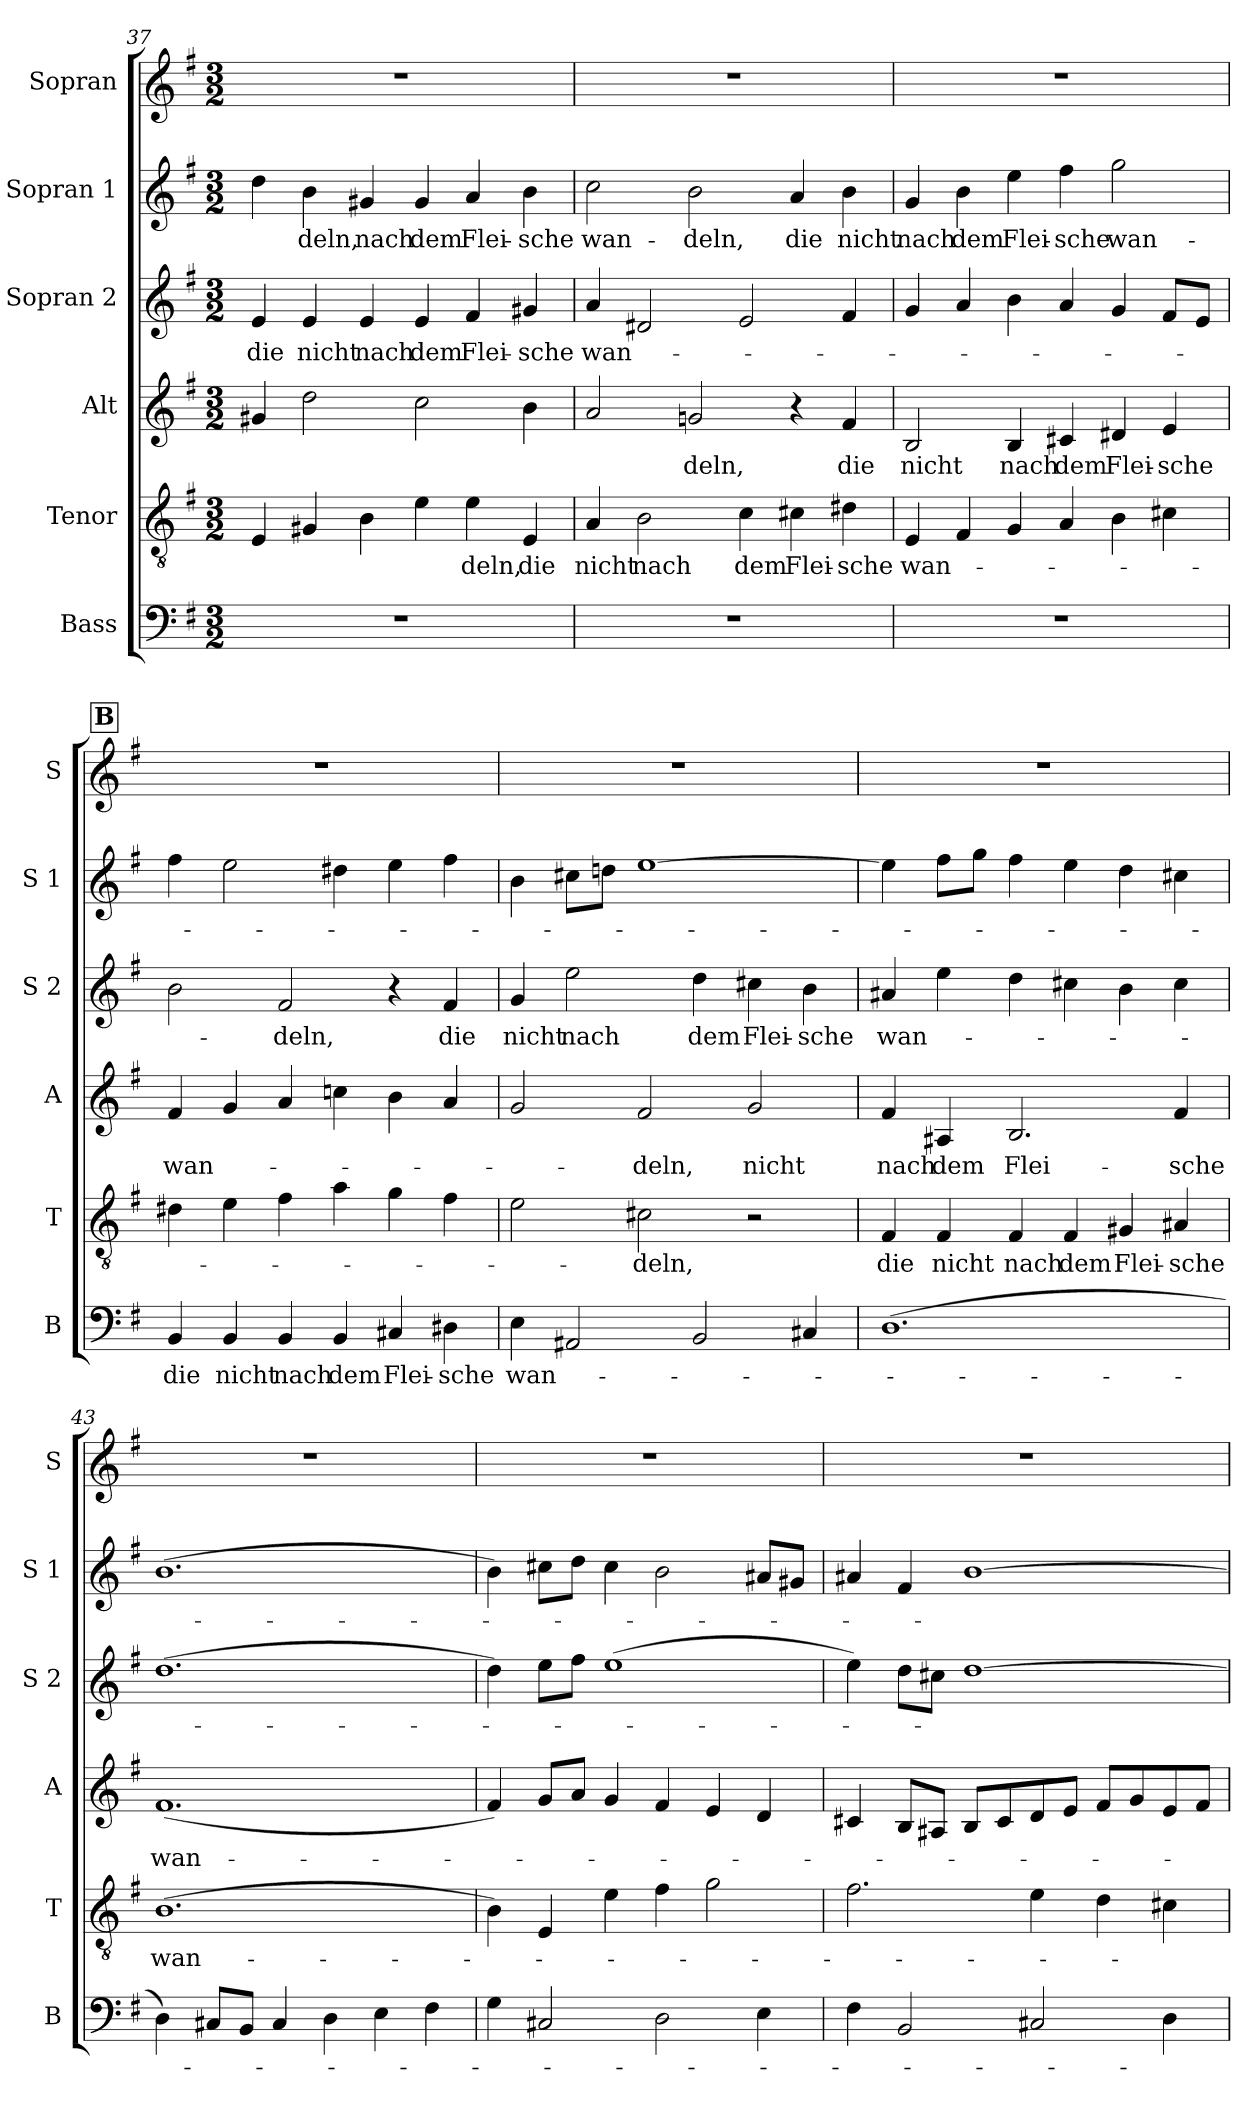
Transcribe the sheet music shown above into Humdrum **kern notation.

**kern	**text	**kern	**text	**kern	**text	**kern	**text	**kern	**text	**kern
*part6	*part6	*part5	*part5	*part4	*part4	*part3	*part3	*part2	*part2	*part1
*staff6	*staff6	*staff5	*staff5	*staff4	*staff4	*staff3	*staff3	*staff2	*staff2	*staff1
*I"Bass	*	*I"Tenor	*	*I"Alt	*	*I"Sopran 2	*	*I"Sopran 1	*	*I"Sopran
*I'B	*	*I'T	*	*I'A	*	*I'S 2	*	*I'S 1	*	*I'S
!!LO:LB:g=z
*clefF4	*	*clefGv2	*	*clefG2	*	*clefG2	*	*clefG2	*	*clefG2
*k[f#]	*	*k[f#]	*	*k[f#]	*	*k[f#]	*	*k[f#]	*	*k[f#]
*e:	*	*e:	*	*e:	*	*e:	*	*e:	*	*e:
*M3/2	*	*M3/2	*	*M3/2	*	*M3/2	*	*M3/2	*	*M3/2
=37	=37	=37	=37	=37	=37	=37	=37	=37	=37	=37
1.r	.	4E/	.	4g#X/	.	4e/	die	4dd\	.	1.r
.	.	4G#X/	.	2dd\	.	4e/	nicht	4b\	-deln,	.
.	.	4B\	.	.	.	4e/	nach	4g#X/	nach	.
.	.	4e\	.	2cc\	.	4e/	dem	4g#/	dem	.
.	.	4e\	-deln,	.	.	4f#/	Flei-	4a/	Flei-	.
.	.	4E/	die	4b\	.	4g#X/	-sche	4b\	-sche	.
=38	=38	=38	=38	=38	=38	=38	=38	=38	=38	=38
1.r	.	4A/	nicht	2a/	.	4a/	wan-	2cc\	wan-	1.r
.	.	2B\	nach	.	.	2d#X/	.	.	.	.
.	.	.	.	2gn/	-deln,	.	.	2b\	-deln,	.
.	.	4c\	dem	.	.	2e/	.	.	.	.
.	.	4c#X\	Flei-	4r	.	.	.	4a/	die	.
.	.	4d#X\	-sche	4f#/	die	4f#/	.	4b\	nicht	.
=39	=39	=39	=39	=39	=39	=39	=39	=39	=39	=39
1.r	.	4E/	wan-	2B/	nicht	4g/	.	4g/	nach	1.r
.	.	4F#/	.	.	.	4a/	.	4b\	dem	.
.	.	4G/	.	4B/	nach	4b\	.	4ee\	Flei-	.
.	.	4A/	.	4c#X/	dem	4a/	.	4ff#\	-sche	.
.	.	4B\	.	4d#X/	Flei-	4g/	.	2gg\	wan-	.
.	.	4c#X\	.	4e/	-sche	8f#/L	.	.	.	.
.	.	.	.	.	.	8e/J	.	.	.	.
!!LO:PB:g=z
!!LO:REH:place=s1:b:B:fs=14:t=B
=40	=40	=40	=40	=40	=40	=40	=40	=40	=40	=40
4BB/	die	4d#X\	.	4f#/	wan-	2b\	.	4ff#\	.	1.r
4BB/	nicht	4e\	.	4g/	.	.	.	2ee\	.	.
4BB/	nach	4f#\	.	4a/	.	2f#/	-deln,	.	.	.
4BB/	dem	4a\	.	4ccn\	.	.	.	4dd#X\	.	.
4C#X/	Flei-	4g\	.	4b\	.	4r	.	4ee\	.	.
4D#X\	-sche	4f#\	.	4a/	.	4f#/	die	4ff#\	.	.
=41	=41	=41	=41	=41	=41	=41	=41	=41	=41	=41
4E\	wan-	2e\	.	2g/	.	4g/	nicht	4b\	.	1.r
2AA#X/	.	.	.	.	.	2ee\	nach	8cc#X\L	.	.
.	.	.	.	.	.	.	.	8ddn\J	.	.
.	.	2c#X\	-deln,	2f#/	-deln,	.	.	[1ee	.	.
2BB/	.	.	.	.	.	4dd\	dem	.	.	.
.	.	2r	.	2g/	nicht	4cc#X\	Flei-	.	.	.
4C#X/	.	.	.	.	.	4b\	-sche	.	.	.
=42	=42	=42	=42	=42	=42	=42	=42	=42	=42	=42
(1.D	.	4F#/	die	4f#/	nach	4a#X/	wan-	4ee\]	.	1.r
.	.	4F#/	nicht	4A#X/	dem	4ee\	.	8ff#\L	.	.
.	.	.	.	.	.	.	.	8gg\J	.	.
.	.	4F#/	nach	2.B/	Flei-	4dd\	.	4ff#\	.	.
.	.	4F#/	dem	.	.	4cc#X\	.	4ee\	.	.
.	.	4G#X/	Flei-	.	.	4b\	.	4dd\	.	.
.	.	4A#X/	-sche	4f#/	-sche	4cc#\	.	4cc#X\	.	.
=43	=43	=43	=43	=43	=43	=43	=43	=43	=43	=43
4D\)	.	(1.B	wan-	(1.f#	wan-	(1.dd	.	(1.b	.	1.r
8C#X/L	.	.	.	.	.	.	.	.	.	.
8BB/J	.	.	.	.	.	.	.	.	.	.
4C#/	.	.	.	.	.	.	.	.	.	.
4D\	.	.	.	.	.	.	.	.	.	.
4E\	.	.	.	.	.	.	.	.	.	.
4F#\	.	.	.	.	.	.	.	.	.	.
!!LO:LB:g=z
=44	=44	=44	=44	=44	=44	=44	=44	=44	=44	=44
4G\	.	4B\)	.	4f#/)	.	4dd\)	.	4b\)	.	1.r
2C#X/	.	4E/	.	8g/L	.	8ee\L	.	8cc#X\L	.	.
.	.	.	.	8a/J	.	8ff#\J	.	8dd\J	.	.
.	.	4e\	.	4g/	.	(1ee	.	4cc#\	.	.
2D\	.	4f#\	.	4f#/	.	.	.	2b\	.	.
.	.	2g\	.	4e/	.	.	.	.	.	.
4E\	.	.	.	4d/	.	.	.	8a#X/L	.	.
.	.	.	.	.	.	.	.	8g#X/J	.	.
=45	=45	=45	=45	=45	=45	=45	=45	=45	=45	=45
4F#\	.	2.f#\	.	4c#X/	.	4ee\)	.	4a#X/	.	1.r
2BB/	.	.	.	8B/L	.	8dd\L	.	4f#/	.	.
.	.	.	.	8A#X/J	.	8cc#X\J	.	.	.	.
.	.	.	.	8B/L	.	[1dd	.	[1b	.	.
.	.	.	.	8c#/	.	.	.	.	.	.
2C#X/	.	4e\	.	8d/	.	.	.	.	.	.
.	.	.	.	8e/J	.	.	.	.	.	.
.	.	4d\	.	8f#/L	.	.	.	.	.	.
.	.	.	.	8g/	.	.	.	.	.	.
4D\	.	4c#X\	.	8e/	.	.	.	.	.	.
.	.	.	.	8f#/J	.	.	.	.	.	.
=	=	=	=	=	=	=	=	=	=	=
*-	*-	*-	*-	*-	*-	*-	*-	*-	*-	*-
